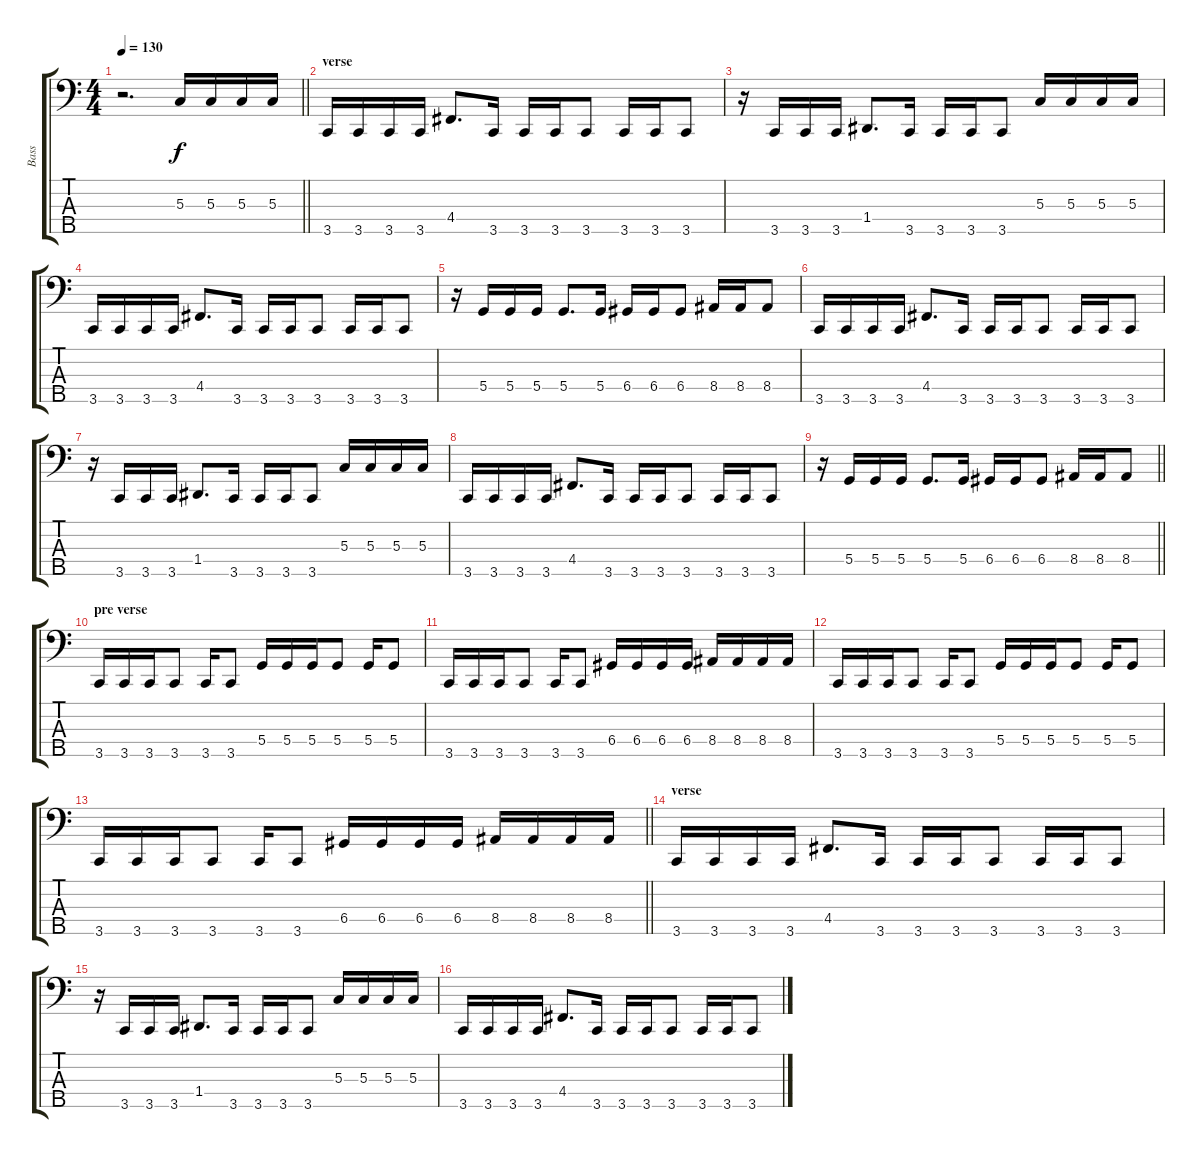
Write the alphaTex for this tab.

\track ("Bass" "Bass") {instrument electricbasspick}
\staff {score tabs}
\tuning (F2 C2 G1 D1 A0) {hide}
\ts (4 4)
\tempo 130
\clef f4
\barLineRight lightlight
\ks c
r.2{d dy f} 5.3.16 5.3.16 5.3.16 5.3.16 |
\section ("" "verse")
3.5.16 3.5.16 3.5.16 3.5.16 4.4.8{d} 3.5.16 3.5.16 3.5.16 3.5.8 3.5.16 3.5.16 3.5.8 |
r.16 3.5.16 3.5.16 3.5.16 1.4.8{d} 3.5.16 3.5.16 3.5.16 3.5.8 5.3.16 5.3.16 5.3.16 5.3.16 |
3.5.16 3.5.16 3.5.16 3.5.16 4.4.8{d} 3.5.16 3.5.16 3.5.16 3.5.8 3.5.16 3.5.16 3.5.8 |
r.16 5.4.16 5.4.16 5.4.16 5.4.8{d} 5.4.16 6.4.16 6.4.16 6.4.8 8.4.16 8.4.16 8.4.8 |
3.5.16 3.5.16 3.5.16 3.5.16 4.4.8{d} 3.5.16 3.5.16 3.5.16 3.5.8 3.5.16 3.5.16 3.5.8 |
r.16 3.5.16 3.5.16 3.5.16 1.4.8{d} 3.5.16 3.5.16 3.5.16 3.5.8 5.3.16 5.3.16 5.3.16 5.3.16 |
3.5.16 3.5.16 3.5.16 3.5.16 4.4.8{d} 3.5.16 3.5.16 3.5.16 3.5.8 3.5.16 3.5.16 3.5.8 |
\barLineRight lightlight
r.16 5.4.16 5.4.16 5.4.16 5.4.8{d} 5.4.16 6.4.16 6.4.16 6.4.8 8.4.16 8.4.16 8.4.8 |
\section ("" "pre verse")
3.5.16 3.5.16 3.5.16 3.5.8 3.5.16 3.5.8 5.4.16 5.4.16 5.4.16 5.4.8 5.4.16 5.4.8 |
3.5.16 3.5.16 3.5.16 3.5.8 3.5.16 3.5.8 6.4.16 6.4.16 6.4.16 6.4.16 8.4.16 8.4.16 8.4.16 8.4.16 |
3.5.16 3.5.16 3.5.16 3.5.8 3.5.16 3.5.8 5.4.16 5.4.16 5.4.16 5.4.8 5.4.16 5.4.8 |
\barLineRight lightlight
3.5.16 3.5.16 3.5.16 3.5.8 3.5.16 3.5.8 6.4.16 6.4.16 6.4.16 6.4.16 8.4.16 8.4.16 8.4.16 8.4.16 |
\section ("" "verse")
3.5.16 3.5.16 3.5.16 3.5.16 4.4.8{d} 3.5.16 3.5.16 3.5.16 3.5.8 3.5.16 3.5.16 3.5.8 |
r.16 3.5.16 3.5.16 3.5.16 1.4.8{d} 3.5.16 3.5.16 3.5.16 3.5.8 5.3.16 5.3.16 5.3.16 5.3.16 |
3.5.16 3.5.16 3.5.16 3.5.16 4.4.8{d} 3.5.16 3.5.16 3.5.16 3.5.8 3.5.16 3.5.16 3.5.8
